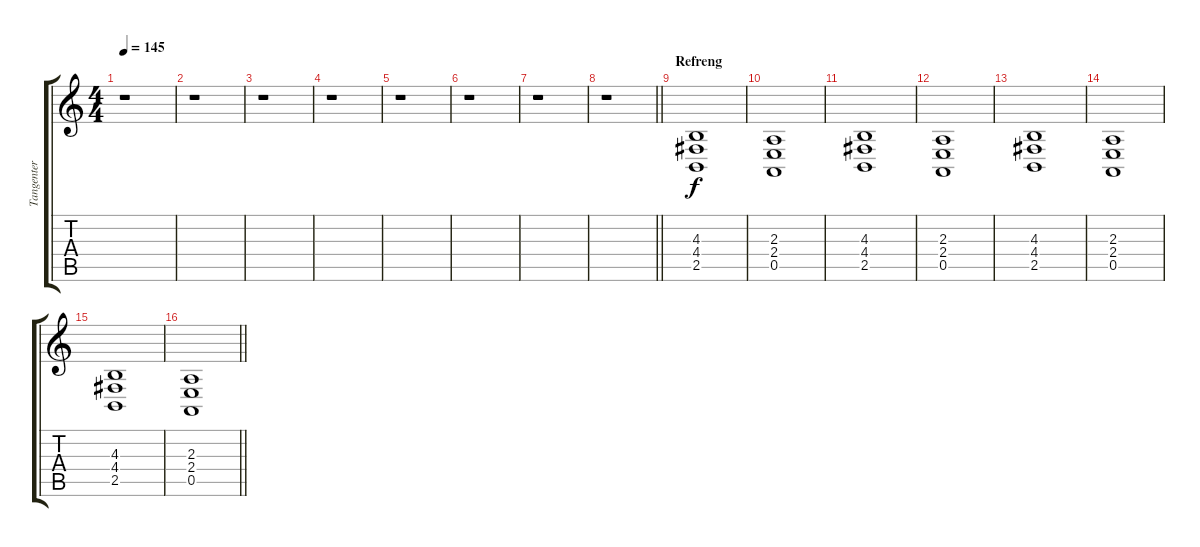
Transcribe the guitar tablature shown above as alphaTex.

\track ("Tangenter (Tore)" "Tangenter ") {instrument churchorgan}
\staff {score tabs}
\tuning (E4 B3 G3 D3 A2 E2) {hide}
\ts (4 4)
\tempo 145
\clef g2
\ks c
r.1{dy ff} |
r.1 |
r.1 |
r.1 |
r.1 |
r.1 |
r.1 |
\barLineRight lightlight
r.1 |
\section ("" "Refreng")
(4.3 4.4 2.5).1{dy f} |
(2.3 2.4 0.5).1 |
(4.3 4.4 2.5).1 |
(2.3 2.4 0.5).1 |
(4.3 4.4 2.5).1 |
(2.3 2.4 0.5).1 |
(4.3 4.4 2.5).1 |
\barLineRight lightlight
(2.3 2.4 0.5).1
